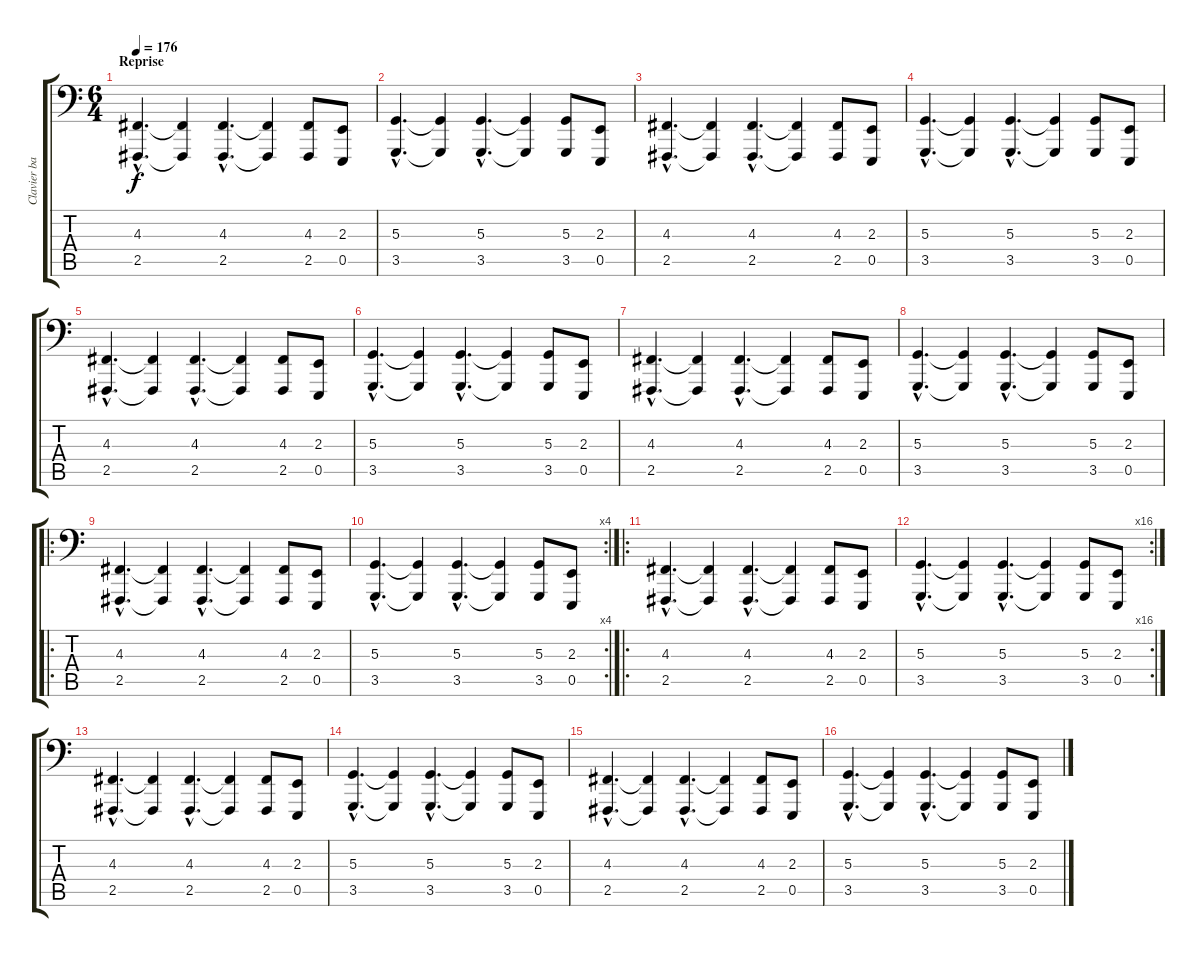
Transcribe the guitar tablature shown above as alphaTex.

\track ("Clavier basse" "Clavier ba") {instrument electricpiano1}
\staff {score tabs}
\tuning (C3 G2 D2 A1 E1 B0) {hide}
\ts (6 4)
\section ("" "Reprise")
\tempo 176
\clef f4
\ks c
(4.3{hac} 2.5{hac}).4{d dy f} (4.3{t} 2.5{t}).4 (4.3{hac} 2.5{hac}).4{d} (4.3{t} 2.5{t}).4 (4.3 2.5).8 (2.3 0.5).8 |
(5.3{hac} 3.5{hac}).4{d} (5.3{t} 3.5{t}).4 (5.3{hac} 3.5{hac}).4{d} (5.3{t} 3.5{t}).4 (5.3 3.5).8 (2.3 0.5).8 |
(4.3{hac} 2.5{hac}).4{d} (4.3{t} 2.5{t}).4 (4.3{hac} 2.5{hac}).4{d} (4.3{t} 2.5{t}).4 (4.3 2.5).8 (2.3 0.5).8 |
(5.3{hac} 3.5{hac}).4{d} (5.3{t} 3.5{t}).4 (5.3{hac} 3.5{hac}).4{d} (5.3{t} 3.5{t}).4 (5.3 3.5).8 (2.3 0.5).8 |
(4.3{hac} 2.5{hac}).4{d} (4.3{t} 2.5{t}).4 (4.3{hac} 2.5{hac}).4{d} (4.3{t} 2.5{t}).4 (4.3 2.5).8 (2.3 0.5).8 |
(5.3{hac} 3.5{hac}).4{d} (5.3{t} 3.5{t}).4 (5.3{hac} 3.5{hac}).4{d} (5.3{t} 3.5{t}).4 (5.3 3.5).8 (2.3 0.5).8 |
(4.3{hac} 2.5{hac}).4{d} (4.3{t} 2.5{t}).4 (4.3{hac} 2.5{hac}).4{d} (4.3{t} 2.5{t}).4 (4.3 2.5).8 (2.3 0.5).8 |
(5.3{hac} 3.5{hac}).4{d} (5.3{t} 3.5{t}).4 (5.3{hac} 3.5{hac}).4{d} (5.3{t} 3.5{t}).4 (5.3 3.5).8 (2.3 0.5).8 |
\ro
(4.3{hac} 2.5{hac}).4{d} (4.3{t} 2.5{t}).4 (4.3{hac} 2.5{hac}).4{d} (4.3{t} 2.5{t}).4 (4.3 2.5).8 (2.3 0.5).8 |
\rc 4
(5.3{hac} 3.5{hac}).4{d} (5.3{t} 3.5{t}).4 (5.3{hac} 3.5{hac}).4{d} (5.3{t} 3.5{t}).4 (5.3 3.5).8 (2.3 0.5).8 |
\ro
(4.3{hac} 2.5{hac}).4{d} (4.3{t} 2.5{t}).4 (4.3{hac} 2.5{hac}).4{d} (4.3{t} 2.5{t}).4 (4.3 2.5).8 (2.3 0.5).8 |
\rc 16
(5.3{hac} 3.5{hac}).4{d} (5.3{t} 3.5{t}).4 (5.3{hac} 3.5{hac}).4{d} (5.3{t} 3.5{t}).4 (5.3 3.5).8 (2.3 0.5).8 |
(4.3{hac} 2.5{hac}).4{d} (4.3{t} 2.5{t}).4 (4.3{hac} 2.5{hac}).4{d} (4.3{t} 2.5{t}).4 (4.3 2.5).8 (2.3 0.5).8 |
(5.3{hac} 3.5{hac}).4{d} (5.3{t} 3.5{t}).4 (5.3{hac} 3.5{hac}).4{d} (5.3{t} 3.5{t}).4 (5.3 3.5).8 (2.3 0.5).8 |
(4.3{hac} 2.5{hac}).4{d} (4.3{t} 2.5{t}).4 (4.3{hac} 2.5{hac}).4{d} (4.3{t} 2.5{t}).4 (4.3 2.5).8 (2.3 0.5).8 |
(5.3{hac} 3.5{hac}).4{d} (5.3{t} 3.5{t}).4 (5.3{hac} 3.5{hac}).4{d} (5.3{t} 3.5{t}).4 (5.3 3.5).8 (2.3 0.5).8
